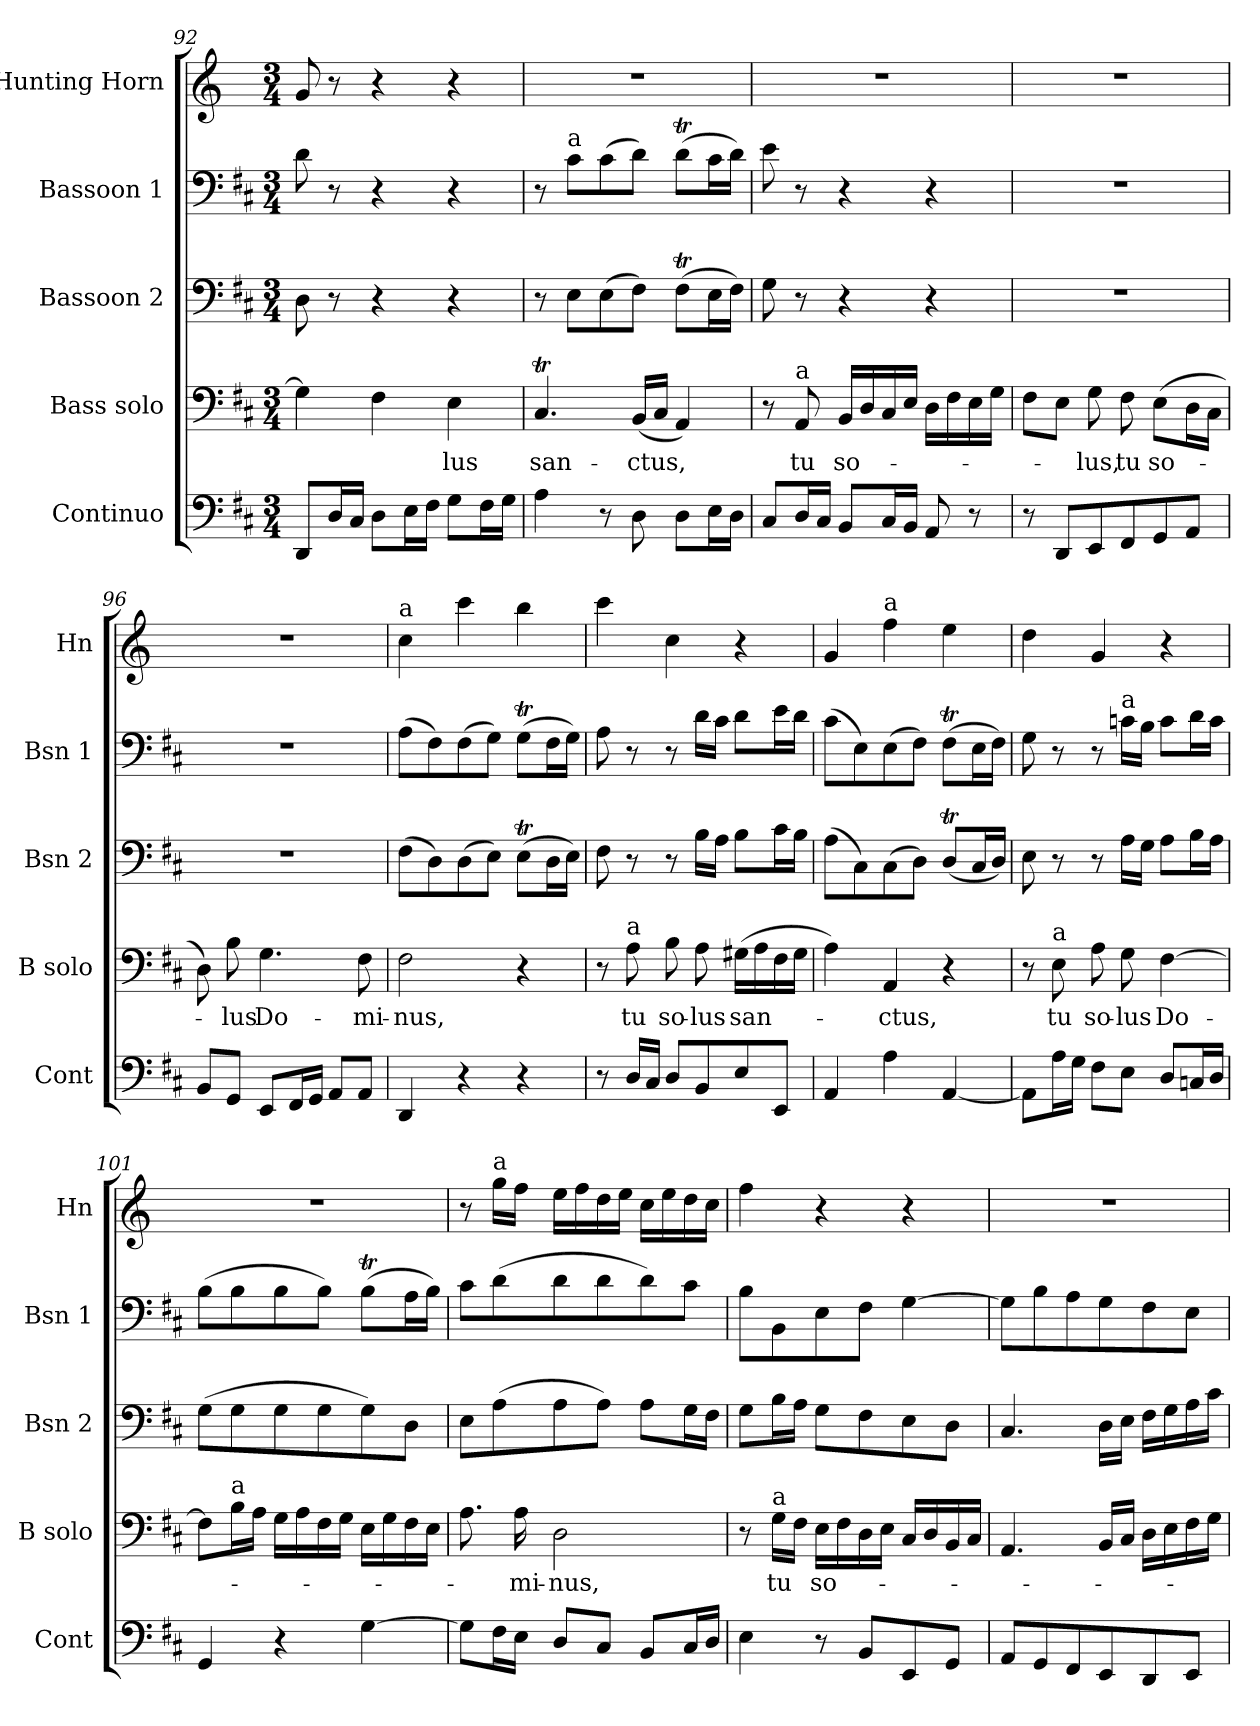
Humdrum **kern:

**kern	**kern	**text	**kern	**kern	**kern
*part5	*part4	*part4	*part3	*part2	*part1
*staff5	*staff4	*staff4	*staff3	*staff2	*staff1
*I"Continuo	*I"Bass solo	*	*I"Bassoon 2	*I"Bassoon 1	*I"Hunting Horn
*I'Cont	*I'B solo	*	*I'Bsn 2	*I'Bsn 1	*I'Hn
*clefF4	*clefF4	*	*clefF4	*clefF4	*clefG2
*	*	*	*	*	*ITrd6c10
*k[f#c#]	*k[f#c#]	*	*k[f#c#]	*k[f#c#]	*k[f#c#]
*M3/4	*M3/4	*	*M3/4	*M3/4	*M3/4
=92	=92	=92	=92	=92	=92
8DD/L	4G\]	.	8D\	8d\	8A/
16D/L	.	.	8r	8r	8r
16C#/JJ	.	.	.	.	.
8D\L	4F#\	.	4r	4r	4r
16E\L	.	.	.	.	.
16F#\JJ	.	.	.	.	.
!	!	!LO:LY:b	!	!	!
8G\L	4E\	-lus	4r	4r	4r
16F#\L	.	.	.	.	.
16G\JJ	.	.	.	.	.
=93	=93	=93	=93	=93	=93
!	!	!LO:LY:b	!	!	!
4A\	4.C#t/	san-	8r	8r	2.r
!	!	!	!	!LO:TX:a:t=a	!
.	.	.	8E\L	8c#\L	.
8r	.	.	(8E\	(8c#\	.
!	!	!LO:LY:b	!	!	!
8D\	(16BB/LL	-ctus,	8F#\J)	8d\J)	.
.	16C#/JJ	.	.	.	.
8D\L	4AA/)	.	(8F#t\L	(8dT\L	.
16E\L	.	.	16E\L	16c#\L	.
16D\JJ	.	.	16F#\JJ)	16d\JJ)	.
=94	=94	=94	=94	=94	=94
8C#/L	8r	.	8G\	8e\	2.r
!	!LO:TX:a:t=a	!	!	!	!
!	!	!LO:LY:b	!	!	!
16D/L	8AA/	tu	8r	8r	.
16C#/JJ	.	.	.	.	.
!	!	!LO:LY:b	!	!	!
8BB/L	16BB/LL	so-	4r	4r	.
.	16D/	.	.	.	.
16C#/L	16C#/	.	.	.	.
16BB/JJ	16E/JJ	.	.	.	.
8AA/	16D\LL	.	4r	4r	.
.	16F#\	.	.	.	.
8r	16E\	.	.	.	.
.	16G\JJ	.	.	.	.
=95	=95	=95	=95	=95	=95
8r	8F#\L	.	2.r	2.r	2.r
8DD/L	8E\J	.	.	.	.
!	!	!LO:LY:b	!	!	!
8EE/	8G\	-lus,	.	.	.
!	!	!LO:LY:b	!	!	!
8FF#/	8F#\	tu	.	.	.
!	!	!LO:LY:b	!	!	!
8GG/	(8E\L	so-	.	.	.
8AA/J	16D\L	.	.	.	.
.	16C#\JJ	.	.	.	.
=96	=96	=96	=96	=96	=96
8BB/L	8D\)	.	2.r	2.r	2.r
!	!	!LO:LY:b	!	!	!
8GG/J	8B\	-lus	.	.	.
!	!	!LO:LY:b	!	!	!
8EE/L	4.G\	Do-	.	.	.
16FF#/L	.	.	.	.	.
16GG/JJ	.	.	.	.	.
8AA/L	.	.	.	.	.
!	!	!LO:LY:b	!	!	!
8AA/J	8F#\	-mi-	.	.	.
!!LO:LB:g=z
=97	=97	=97	=97	=97	=97
!	!	!	!	!	!LO:TX:a:t=a
!	!	!LO:LY:b	!	!	!
4DD/	2F#\	-nus,	(8F#\L	(8A\L	4d\
.	.	.	8D\)	8F#\)	.
4r	.	.	(8D\	(8F#\	4dd\
.	.	.	8E\J)	8G\J)	.
4r	4r	.	(8ET\L	(8GT\L	4cc#\
.	.	.	16D\L	16F#\L	.
.	.	.	16E\JJ)	16G\JJ)	.
=98	=98	=98	=98	=98	=98
8r	8r	.	8F#\	8A\	4dd\
!	!LO:TX:a:t=a	!	!	!	!
!	!	!LO:LY:b	!	!	!
16D/LL	8A\	tu	8r	8r	.
16C#/JJ	.	.	.	.	.
!	!	!LO:LY:b	!	!	!
8D/L	8B\	so-	8r	8r	4d\
!	!	!LO:LY:b	!	!	!
8BB/	8A\	-lus	16B\LL	16d\LL	.
.	.	.	16A\JJ	16c#\JJ	.
!	!	!LO:LY:b	!	!	!
8E/	(16G#X\LL	san-	8B\L	8d\L	4r
.	16A\	.	.	.	.
8EE/J	16F#\	.	16c#\L	16e\L	.
.	16G#\JJ	.	16B\JJ	16d\JJ	.
=99	=99	=99	=99	=99	=99
4AA/	4A\)	.	(8A\L	(8c#\L	4A/
.	.	.	8C#\)	8E\)	.
!	!	!	!	!	!LO:TX:a:t=a
!	!	!LO:LY:b	!	!	!
4A\	4AA/	-ctus,	(8C#\	(8E\	4g\
.	.	.	8D\J)	8F#\J)	.
[4AA/	4r	.	(8DT/L	(8F#t\L	4f#\
.	.	.	16C#/L	16E\L	.
.	.	.	16D/JJ)	16F#\JJ)	.
=100	=100	=100	=100	=100	=100
8AA\L]	8r	.	8E\	8G\	4e\
!	!LO:TX:a:t=a	!	!	!	!
!	!	!LO:LY:b	!	!	!
16A\L	8E\	tu	8r	8r	.
16G\JJ	.	.	.	.	.
!	!	!LO:LY:b	!	!	!
8F#\L	8A\	so-	8r	8r	4A/
!	!	!	!	!LO:TX:a:t=a	!
!	!	!LO:LY:b	!	!	!
8E\J	8G\	-lus	16A\LL	16cn\LL	.
.	.	.	16G\JJ	16B\JJ	.
!	!	!LO:LY:b	!	!	!
8D/L	[4F#\	Do-	8A\L	8c\L	4r
16Cn/L	.	.	16B\L	16d\L	.
16D/JJ	.	.	16A\JJ	16c\JJ	.
=101	=101	=101	=101	=101	=101
4GG/	8F#\L]	.	(8G\L	(8B\L	2.r
!	!LO:TX:a:t=a	!	!	!	!
.	16B\L	.	8G\	8B\	.
.	16A\JJ	.	.	.	.
4r	16G\LL	.	8G\	8B\	.
.	16A\	.	.	.	.
.	16F#\	.	8G\	8B\J)	.
.	16G\JJ	.	.	.	.
[4G\	16E\LL	.	8G\)	(8BT\L	.
.	16G\	.	.	.	.
.	16F#\	.	8D\J	16A\L	.
.	16E\JJ	.	.	16B\JJ)	.
!!LO:LB:g=z
=102	=102	=102	=102	=102	=102
8G\L]	8.A\	.	8E\L	8c#\L	8r
!	!	!	!	!	!LO:TX:a:t=a
16F#\L	.	.	(8A\	(8d\	16a\LL
!	!	!LO:LY:b	!	!	!
16E\JJ	16A\	-mi-	.	.	16g\JJ
!	!	!LO:LY:b	!	!	!
8D/L	2D\	-nus,	8A\	8d\	16f#\LL
.	.	.	.	.	16g\
8C#/J	.	.	8A\J)	8d\	16e\
.	.	.	.	.	16f#\JJ
8BB/L	.	.	8A\L	8d\)	16d\LL
.	.	.	.	.	16f#\
16C#/L	.	.	16G\L	8c#\J	16e\
16D/JJ	.	.	16F#\JJ	.	16d\JJ
=103	=103	=103	=103	=103	=103
4E\	8r	.	8G\L	8B\L	4g\
!	!LO:TX:a:t=a	!	!	!	!
!	!	!LO:LY:b	!	!	!
.	16G\LL	tu	16B\L	8BB\	.
.	16F#\JJ	.	16A\JJ	.	.
!	!	!LO:LY:b	!	!	!
8r	16E\LL	so-	8G\L	8E\	4r
.	16F#\	.	.	.	.
8BB/L	16D\	.	8F#\	8F#\J	.
.	16E\JJ	.	.	.	.
8EE/	16C#/LL	.	8E\	[4G\	4r
.	16D/	.	.	.	.
8GG/J	16BB/	.	8D\J	.	.
.	16C#/JJ	.	.	.	.
=104	=104	=104	=104	=104	=104
8AA/L	4.AA/	.	4.C#/	8G\L]	2.r
8GG/	.	.	.	8B\	.
8FF#/	.	.	.	8A\	.
8EE/	16BB/LL	.	16D\LL	8G\	.
.	16C#/JJ	.	16E\JJ	.	.
8DD/	16D\LL	.	16F#\LL	8F#\	.
.	16E\	.	16G\	.	.
8EE/J	16F#\	.	16A\	8E\J	.
.	16G\JJ	.	16c#\JJ	.	.
=	=	=	=	=	=
*-	*-	*-	*-	*-	*-
